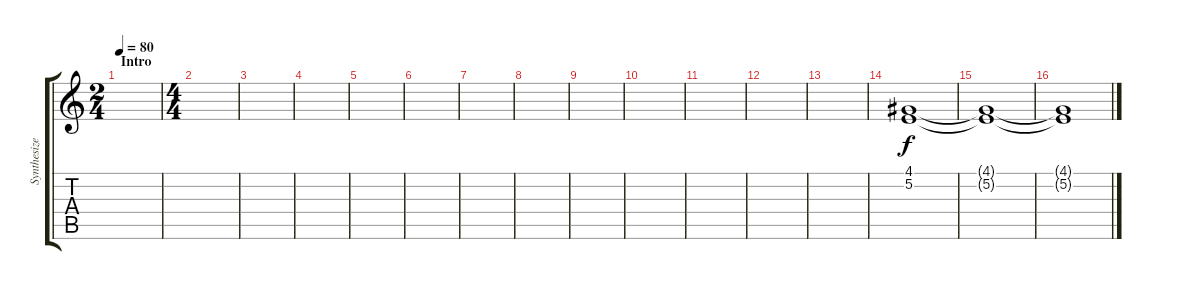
\track ("Synthesizer" "Synthesize") {instrument pad2warm}
\staff {score tabs}
\tuning (E4 B3 G3 D3 A2 E2) {hide}
\ts (2 4)
\section ("" "Intro")
\tempo 80
\clef g2
\ks c
|
\ts (4 4)
|
|
|
|
|
|
|
|
|
|
|
|
(4.1 5.2).1 |
(4.1{t} 5.2{t}).1 |
(4.1{t} 5.2{t}).1
